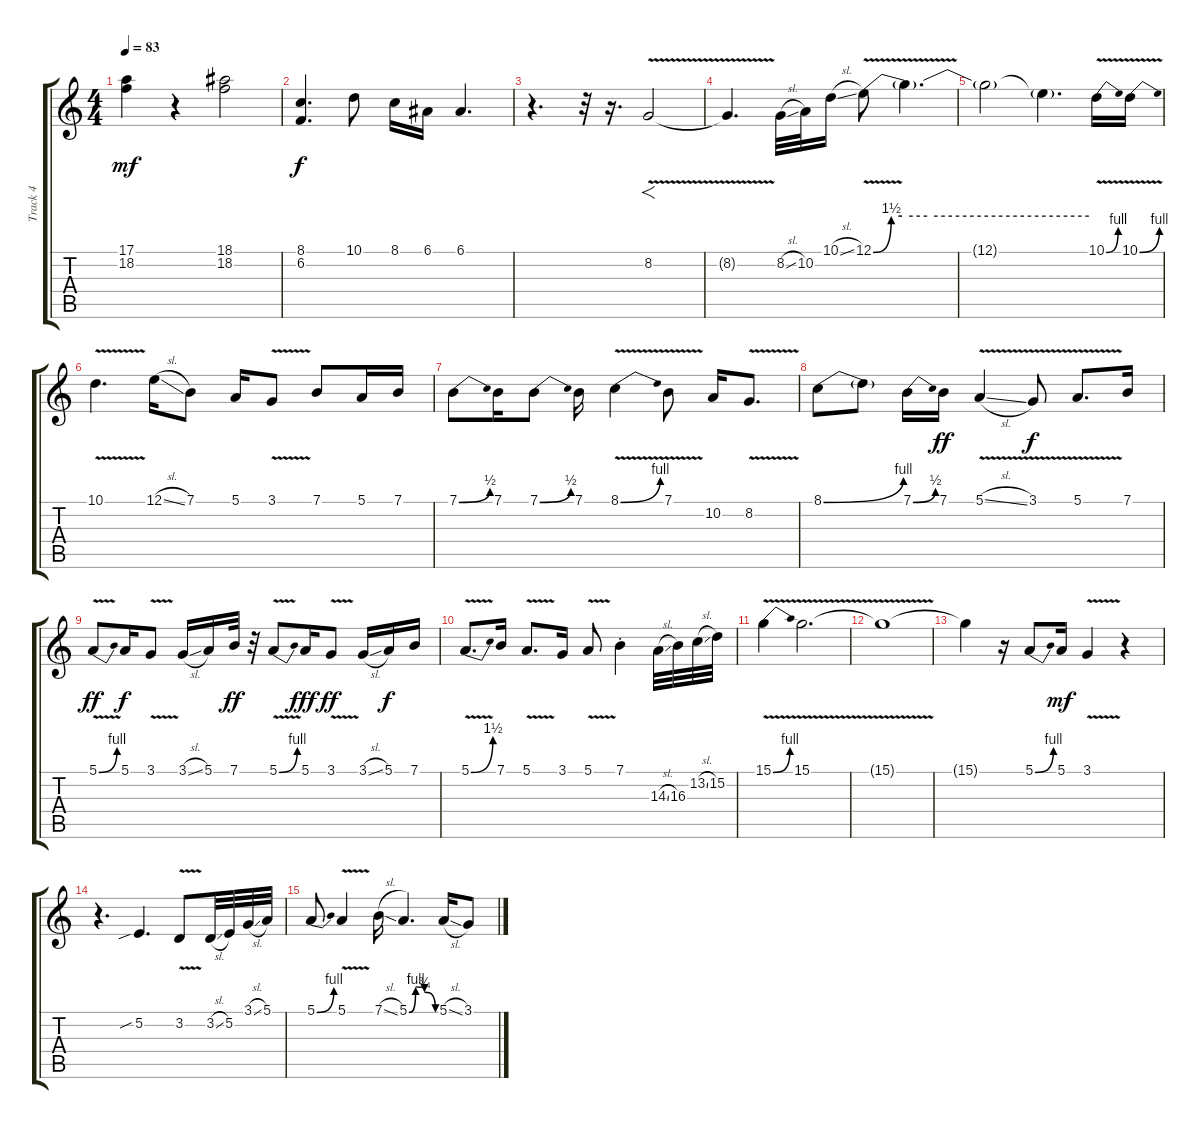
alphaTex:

\track ("Track 4" "Track 4") {instrument tenorsax}
\staff {score tabs}
\tuning (E4 B3 G3 D3 A2 E2) {hide}
\ts (4 4)
\tempo 83
\clef g2
\ks c
(17.1 18.2).4{dy mf} r.4 (18.1 18.2).2 |
(8.1 6.2).4{d dy f} 10.1.8 8.1.16 6.1.16 6.1.4{d} |
r.4{d volume 13 balance 8 instrument tenorsax} r.32 r.16{d} 8.2{v}.2{f} |
8.2{t}.4{d} 8.2{sl}.32 10.2.32 10.1{sl}.16 12.1{be (custom 0 0 5 6 8 6 15 6 60 6) v}.8 12.1{t}.4{d} |
12.1{t}.2 12.1{t}.4{d} 10.1{be (bend 0 0 60 4) v}.16 10.1{be (bend 0 0 60 4) v}.16 |
10.1{v}.4{d} 12.1{sl}.16 7.1.8 5.1.16 3.1{v}.8 7.1.8 5.1.16 7.1.16 |
7.1{be (bend 0 0 60 2)}.8 7.1.16 7.1{be (bend 0 0 60 2)}.8 7.1.16 8.1{be (bend 0 0 60 4) v}.4 7.1{v}.8 10.2.16 8.2{v}.8{d} |
8.1{be (bend 0 0 60 4)}.8 8.1{t}.8 7.1{be (bend 0 0 60 2)}.16 7.1.16{dy ff} 5.1{v sl}.4 3.1{v}.8{dy f} 5.1{v}.8{d} 7.1.16 |
5.1{be (bend 0 0 60 4) v}.8{dy ff} 5.1.16{dy f} 3.1{v}.8 3.1{sl}.16 5.1.16 7.1.32{dy ff} r.32 5.1{be (bend 0 0 60 4) v}.8 5.1.16{dy fff} 3.1{v}.8{dy ff} 3.1{sl}.16 5.1.16{dy f} 7.1.16 |
5.1{be (bend 0 0 60 6) v}.8{d} 7.1.16 5.1{v}.8{d} 3.1.16 5.1{v}.8 7.1{st}.4 14.3{sl}.32 16.3.32 13.2{sl}.32 15.2.32 |
15.1{be (bend 0 0 60 4) v}.4 15.1{v}.2{d} |
15.1{t}.1 |
15.1{t}.4 r.16 5.1{be (bend 0 0 60 4)}.8 5.1.16{dy mf} 3.1{v}.4 r.4 |
r.4{d} 5.2{sib}.4{d} 3.2{v}.8 3.2{sl}.32 5.2.32 3.1{sl}.32 5.1.32 |
5.1{be (bend 0 0 60 4)}.8 5.1{v}.4 7.1{sl}.16 5.1{be (custom 0 0 15 4 35 3 60 0)}.4{d} 5.1{sl}.16 3.1.8
